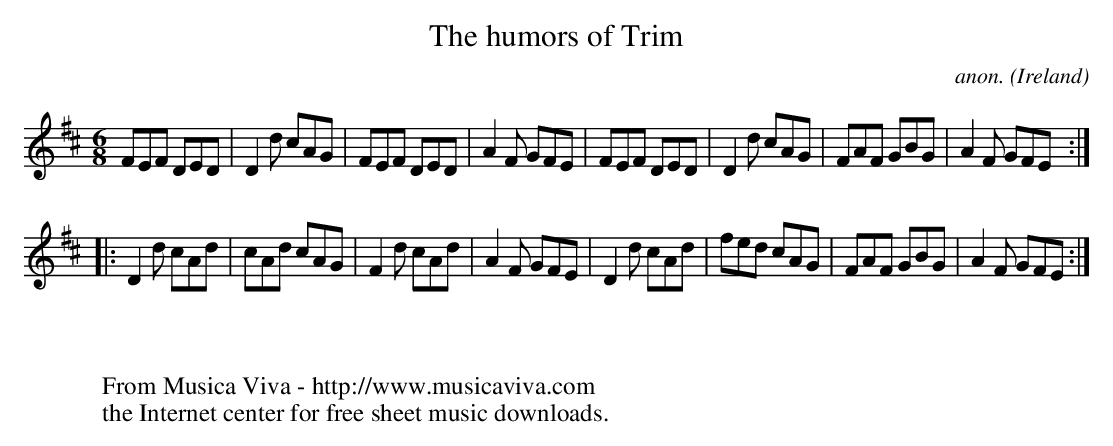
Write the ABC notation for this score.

X:1
T:The humors of Trim
C:anon.
O:Ireland
M:6/8
L:1/8
K:D
FEF DED|D2d cAG|FEF DED|A2F GFE|FEF DED|D2d cAG|FAF GBG|A2F GFE:|
|:D2d cAd|cAd cAG|F2d cAd|A2F GFE|D2d cAd|fed cAG|FAF GBG|A2F GFE:|
W:
W:
W: From Musica Viva - http://www.musicaviva.com
W: the Internet center for free sheet music downloads.
